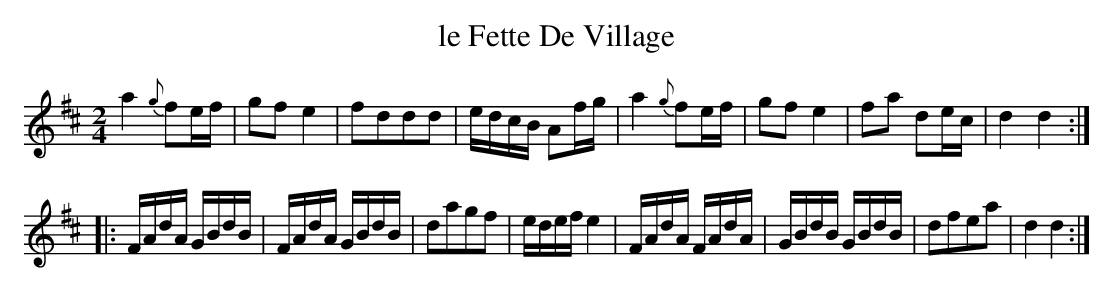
X:1
T:le Fette De Village
M:2/4
K:D
a4 {g}f2ef| g2f2 e4| f2d2d2d2| edcB A2fg|\
a4 {g}f2ef| g2f2 e4| f2a2 d2ec| d4 d4::
FAdA GBdB| FAdA GBdB| d2a2g2f2| edef e4|\
FAdA FAdA| GBdB GBdB| d2f2e2a2| d4 d4:|
